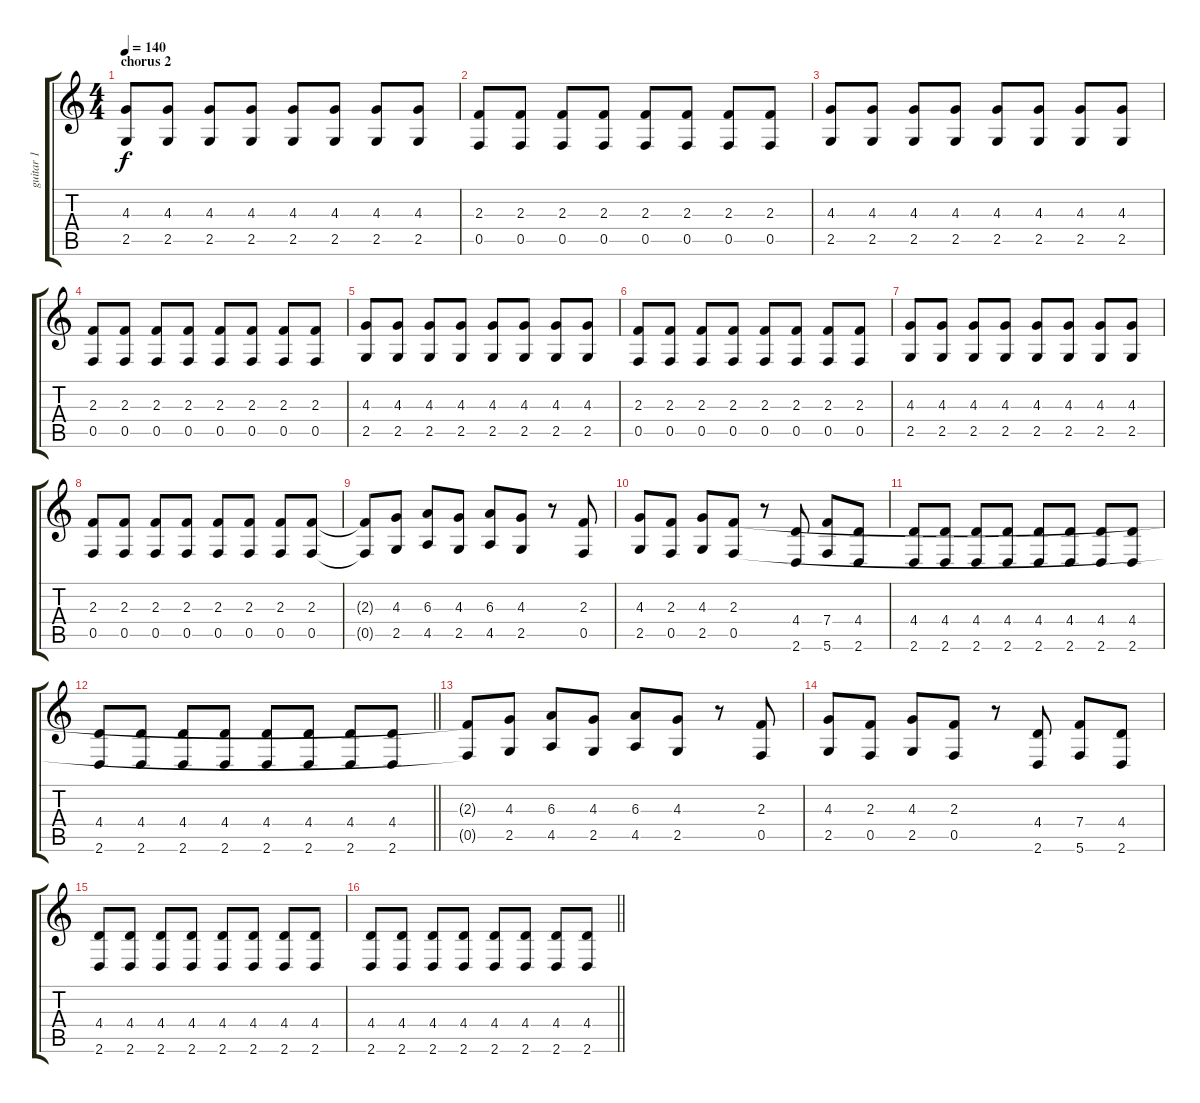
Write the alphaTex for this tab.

\track ("guitar 1" "guitar 1") {instrument electricguitarjazz}
\staff {score tabs}
\tuning (C4 G3 Eb3 Bb2 F2 C2) {hide}
\ts (4 4)
\section ("" "chorus 2 ")
\tempo 140
\clef g2
\ks c
(4.3 2.5).8{dy f} (4.3 2.5).8 (4.3 2.5).8 (4.3 2.5).8 (4.3 2.5).8 (4.3 2.5).8 (4.3 2.5).8 (4.3 2.5).8 |
(2.3 0.5).8 (2.3 0.5).8 (2.3 0.5).8 (2.3 0.5).8 (2.3 0.5).8 (2.3 0.5).8 (2.3 0.5).8 (2.3 0.5).8 |
(4.3 2.5).8 (4.3 2.5).8 (4.3 2.5).8 (4.3 2.5).8 (4.3 2.5).8 (4.3 2.5).8 (4.3 2.5).8 (4.3 2.5).8 |
(2.3 0.5).8 (2.3 0.5).8 (2.3 0.5).8 (2.3 0.5).8 (2.3 0.5).8 (2.3 0.5).8 (2.3 0.5).8 (2.3 0.5).8 |
(4.3 2.5).8 (4.3 2.5).8 (4.3 2.5).8 (4.3 2.5).8 (4.3 2.5).8 (4.3 2.5).8 (4.3 2.5).8 (4.3 2.5).8 |
(2.3 0.5).8 (2.3 0.5).8 (2.3 0.5).8 (2.3 0.5).8 (2.3 0.5).8 (2.3 0.5).8 (2.3 0.5).8 (2.3 0.5).8 |
(4.3 2.5).8 (4.3 2.5).8 (4.3 2.5).8 (4.3 2.5).8 (4.3 2.5).8 (4.3 2.5).8 (4.3 2.5).8 (4.3 2.5).8 |
(2.3 0.5).8 (2.3 0.5).8 (2.3 0.5).8 (2.3 0.5).8 (2.3 0.5).8 (2.3 0.5).8 (2.3 0.5).8 (2.3 0.5).8 |
(2.3{t} 0.5{t}).8 (4.3 2.5).8 (6.3 4.5).8 (4.3 2.5).8 (6.3 4.5).8 (4.3 2.5).8 r.8 (2.3 0.5).8 |
(4.3 2.5).8 (2.3 0.5).8 (4.3 2.5).8 (2.3 0.5).8 r.8 (4.4 2.6).8 (7.4 5.6).8 (4.4 2.6).8 |
(4.4 2.6).8 (4.4 2.6).8 (4.4 2.6).8 (4.4 2.6).8 (4.4 2.6).8 (4.4 2.6).8 (4.4 2.6).8 (4.4 2.6).8 |
\barLineRight lightlight
(4.4 2.6).8 (4.4 2.6).8 (4.4 2.6).8 (4.4 2.6).8 (4.4 2.6).8 (4.4 2.6).8 (4.4 2.6).8 (4.4 2.6).8 |
(2.3{t} 0.5{t}).8 (4.3 2.5).8 (6.3 4.5).8 (4.3 2.5).8 (6.3 4.5).8 (4.3 2.5).8 r.8 (2.3 0.5).8 |
(4.3 2.5).8 (2.3 0.5).8 (4.3 2.5).8 (2.3 0.5).8 r.8 (4.4 2.6).8 (7.4 5.6).8 (4.4 2.6).8 |
(4.4 2.6).8 (4.4 2.6).8 (4.4 2.6).8 (4.4 2.6).8 (4.4 2.6).8 (4.4 2.6).8 (4.4 2.6).8 (4.4 2.6).8 |
\barLineRight lightlight
(4.4 2.6).8 (4.4 2.6).8 (4.4 2.6).8 (4.4 2.6).8 (4.4 2.6).8 (4.4 2.6).8 (4.4 2.6).8 (4.4 2.6).8
